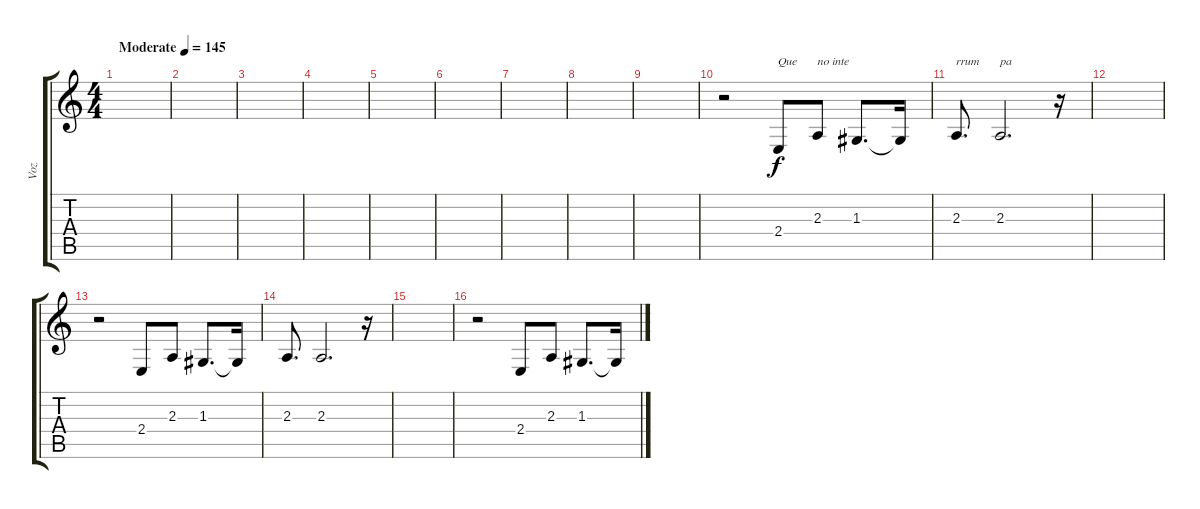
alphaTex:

\track ("Voz" "Voz") {instrument altosax}
\staff {score tabs}
\tuning (E4 B3 G3 D3 A2 E2) {hide}
\ts (4 4)
\tempo (145 "Moderate")
\clef g2
\ks c
|
|
|
|
|
|
|
|
|
r.2 2.4.8{txt "Que"} 2.3.8{txt "no inte"} 1.3.8{d} 1.3{t}.16 |
2.3.8{d txt "rrum"} 2.3.2{d txt "pa"} r.16 |
|
r.2 2.4.8 2.3.8 1.3.8{d} 1.3{t}.16 |
2.3.8{d} 2.3.2{d} r.16 |
|
r.2 2.4.8 2.3.8 1.3.8{d} 1.3{t}.16
